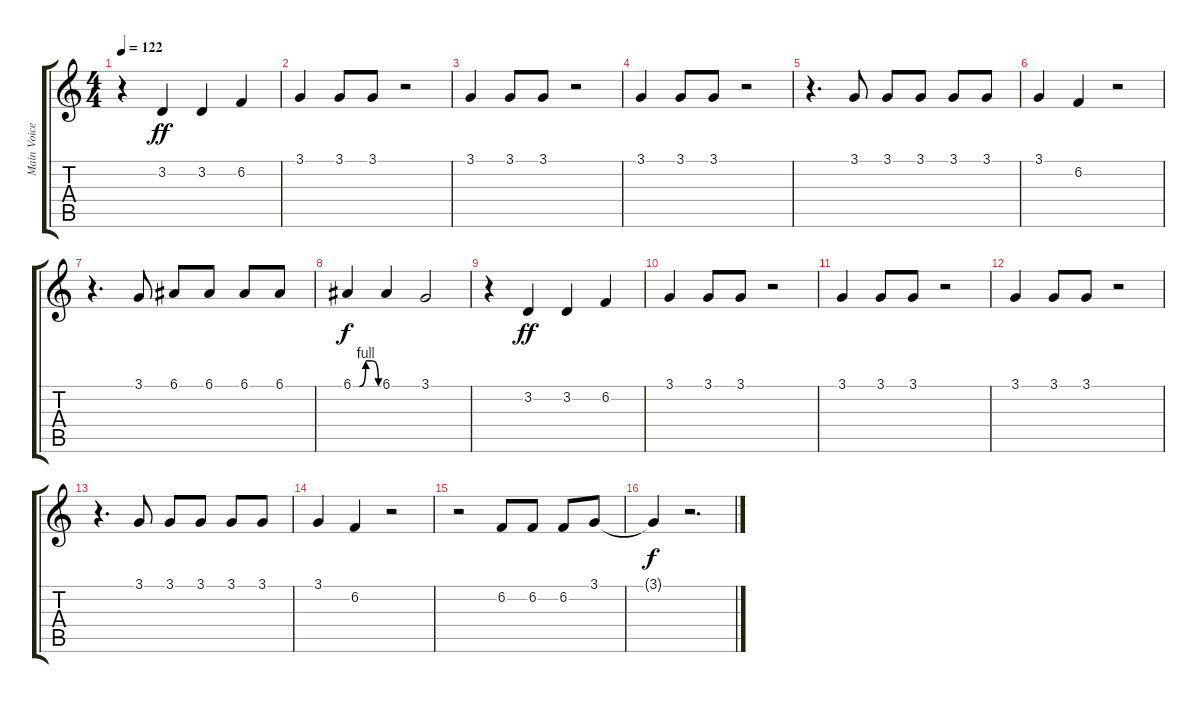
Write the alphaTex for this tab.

\track ("Main Voice" "Main Voice") {instrument pad4choir}
\staff {score tabs}
\tuning (E4 B3 G3 D3 A2 E2) {hide}
\ts (4 4)
\tempo 122
\clef g2
\ks c
r.4{dy f} 3.2.4{dy ff} 3.2.4 6.2.4 |
3.1.4 3.1.8 3.1.8 r.2 |
3.1.4 3.1.8 3.1.8 r.2 |
3.1.4 3.1.8 3.1.8 r.2 |
r.4{d} 3.1.8 3.1.8 3.1.8 3.1.8 3.1.8 |
3.1.4 6.2.4 r.2 |
r.4{d} 3.1.8 6.1.8 6.1.8 6.1.8 6.1.8 |
6.1{be (custom 0 0 15 0 30 4 45 4 60 0)}.4{dy f} 6.1.4 3.1.2 |
r.4 3.2.4{dy ff} 3.2.4 6.2.4 |
3.1.4 3.1.8 3.1.8 r.2 |
3.1.4 3.1.8 3.1.8 r.2 |
3.1.4 3.1.8 3.1.8 r.2 |
r.4{d} 3.1.8 3.1.8 3.1.8 3.1.8 3.1.8 |
3.1.4 6.2.4 r.2 |
r.2 6.2.8 6.2.8 6.2.8 3.1.8 |
3.1{t}.4{dy f} r.2{d}
